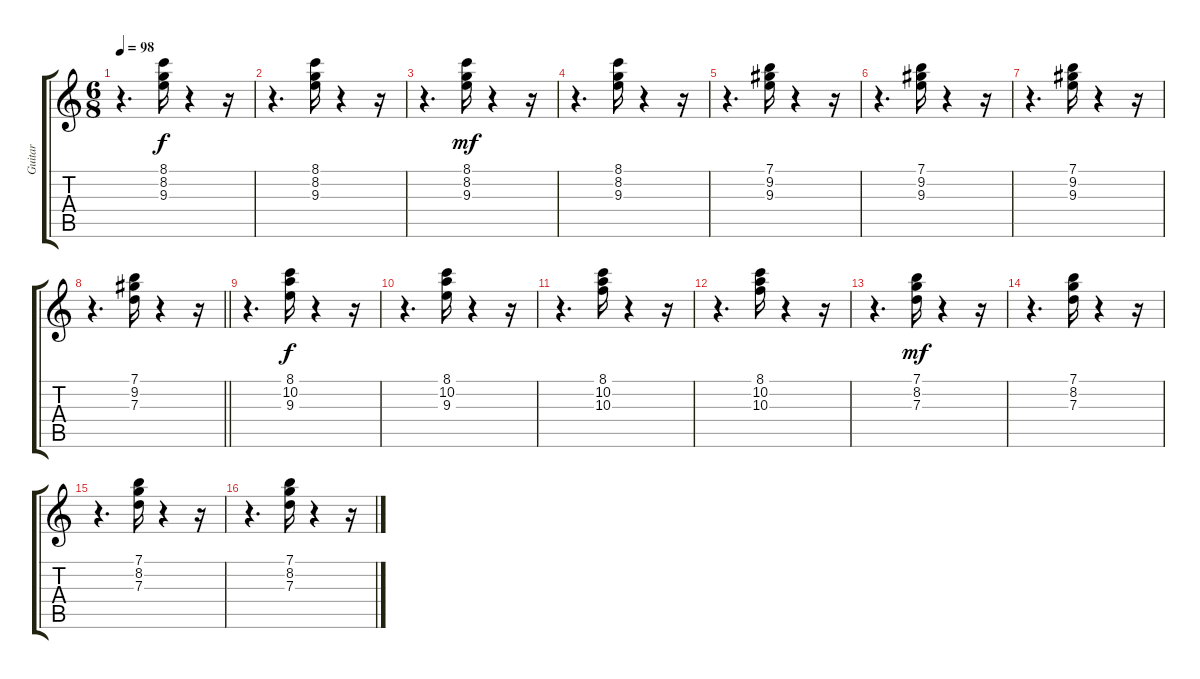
\track ("Guitar" "Guitar") {instrument electricguitarclean}
\staff {score tabs}
\tuning (E4 B3 G3 D3 A2 E2) {hide}
\ts (6 8)
\tempo 98
\clef g2
\ks c
r.4{d dy mf} (8.1 8.2 9.3).16{dy f} r.4 r.16 |
r.4{d} (8.1 8.2 9.3).16 r.4 r.16 |
r.4{d} (8.1 8.2 9.3).16{dy mf} r.4 r.16 |
r.4{d} (8.1 8.2 9.3).16 r.4 r.16 |
r.4{d} (7.1 9.2 9.3).16 r.4 r.16 |
r.4{d} (7.1 9.2 9.3).16 r.4 r.16 |
r.4{d} (7.1 9.2 9.3).16 r.4 r.16 |
\barLineRight lightlight
r.4{d} (7.1 9.2 7.3).16 r.4 r.16 |
r.4{d} (8.1 10.2 9.3).16{dy f} r.4 r.16 |
r.4{d} (8.1 10.2 9.3).16 r.4 r.16 |
r.4{d} (8.1 10.2 10.3).16 r.4 r.16 |
r.4{d} (8.1 10.2 10.3).16 r.4 r.16 |
r.4{d} (7.1 8.2 7.3).16{dy mf} r.4 r.16 |
r.4{d} (7.1 8.2 7.3).16 r.4 r.16 |
r.4{d} (7.1 8.2 7.3).16 r.4 r.16 |
r.4{d} (7.1 8.2 7.3).16 r.4 r.16
